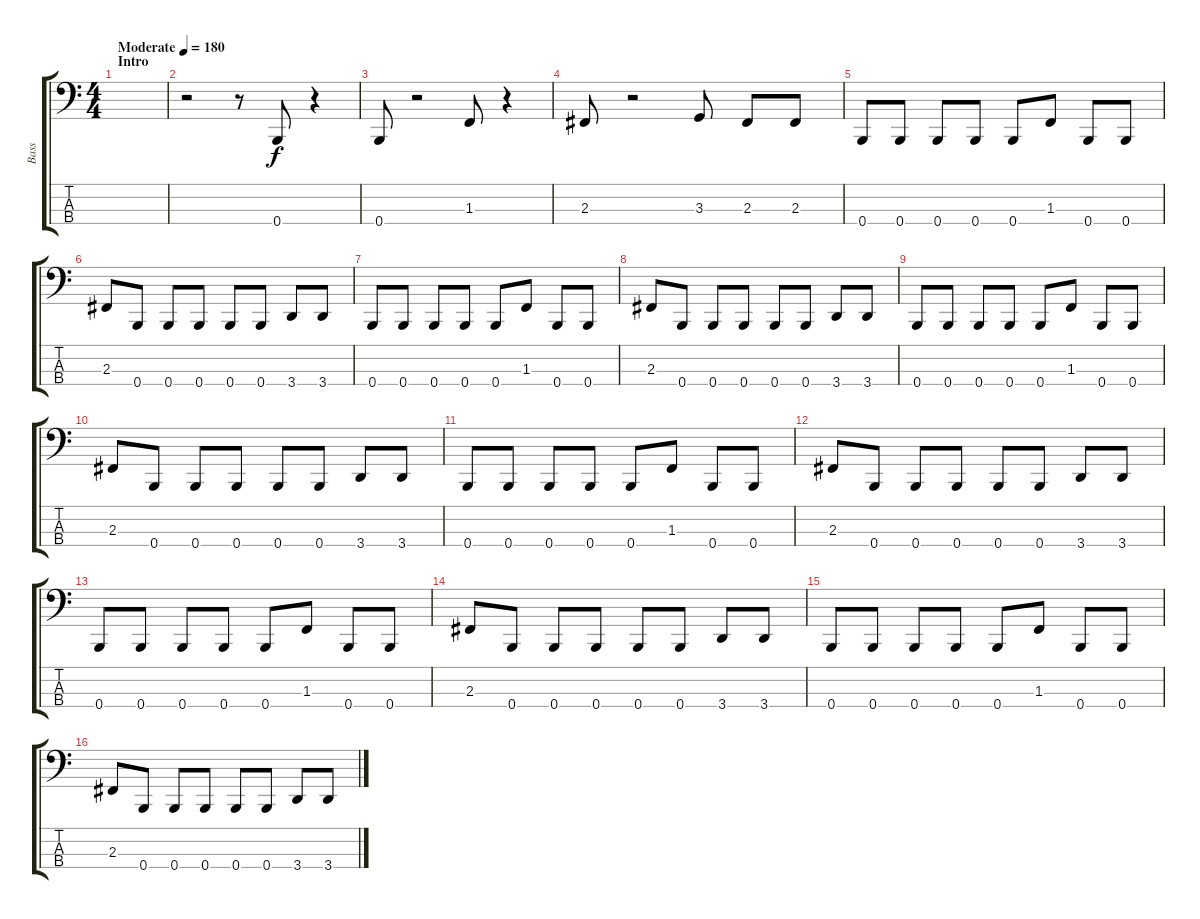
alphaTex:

\track ("Bass" "Bass") {instrument electricbasspick}
\staff {score tabs}
\tuning (D2 A1 E1 B0) {hide}
\ts (4 4)
\section ("" "Intro")
\tempo (180 "Moderate")
\clef f4
\ks c
|
r.2 r.8 0.4.8 r.4 |
0.4.8 r.2 1.3.8 r.4 |
2.3.8 r.2 3.3.8 2.3.8 2.3.8 |
0.4.8 0.4.8 0.4.8 0.4.8 0.4.8 1.3.8 0.4.8 0.4.8 |
2.3.8 0.4.8 0.4.8 0.4.8 0.4.8 0.4.8 3.4.8 3.4.8 |
0.4.8 0.4.8 0.4.8 0.4.8 0.4.8 1.3.8 0.4.8 0.4.8 |
2.3.8 0.4.8 0.4.8 0.4.8 0.4.8 0.4.8 3.4.8 3.4.8 |
0.4.8 0.4.8 0.4.8 0.4.8 0.4.8 1.3.8 0.4.8 0.4.8 |
2.3.8 0.4.8 0.4.8 0.4.8 0.4.8 0.4.8 3.4.8 3.4.8 |
0.4.8 0.4.8 0.4.8 0.4.8 0.4.8 1.3.8 0.4.8 0.4.8 |
2.3.8 0.4.8 0.4.8 0.4.8 0.4.8 0.4.8 3.4.8 3.4.8 |
0.4.8 0.4.8 0.4.8 0.4.8 0.4.8 1.3.8 0.4.8 0.4.8 |
2.3.8 0.4.8 0.4.8 0.4.8 0.4.8 0.4.8 3.4.8 3.4.8 |
0.4.8 0.4.8 0.4.8 0.4.8 0.4.8 1.3.8 0.4.8 0.4.8 |
2.3.8 0.4.8 0.4.8 0.4.8 0.4.8 0.4.8 3.4.8 3.4.8
